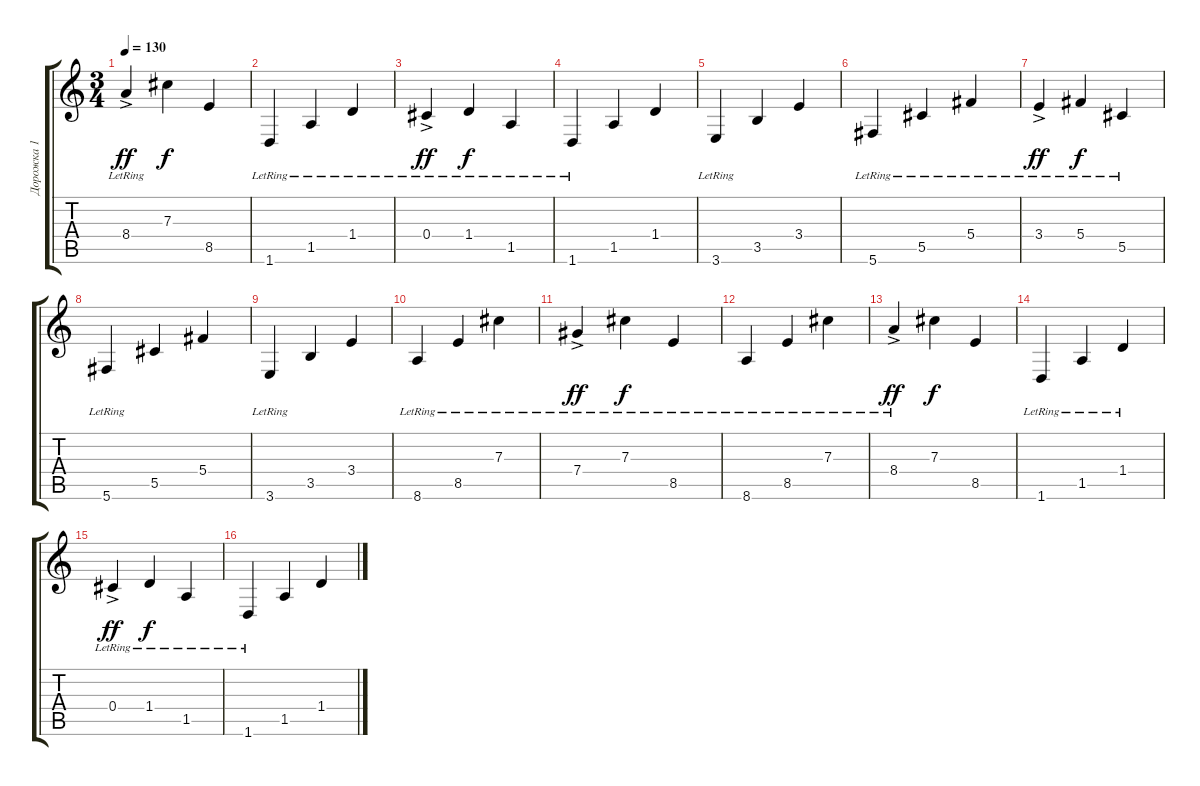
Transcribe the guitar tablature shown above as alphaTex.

\track ("Дорожка 1" "Дорожка 1") {instrument distortionguitar}
\staff {score tabs}
\tuning (Eb4 Bb3 Gb3 Db3 Ab2 Db2) {hide}
\ts (3 4)
\tempo 130
\clef g2
\ks c
8.4{ac lr}.4{dy ff} 7.3.4{dy f} 8.5.4 |
1.6{lr}.4 1.5{lr}.4 1.4{lr}.4 |
0.4{ac lr}.4{dy ff} 1.4{lr}.4{dy f} 1.5{lr}.4 |
1.6{lr}.4 1.5.4 1.4.4 |
3.6{lr}.4 3.5.4 3.4.4 |
5.6{lr}.4 5.5{lr}.4 5.4{lr}.4 |
3.4{ac lr}.4{dy ff} 5.4{lr}.4{dy f} 5.5{lr}.4 |
5.6{lr}.4 5.5.4 5.4.4 |
3.6{lr}.4 3.5.4 3.4.4 |
8.6{lr}.4 8.5{lr}.4 7.3{lr}.4 |
7.4{ac lr}.4{dy ff} 7.3{lr}.4{dy f} 8.5{lr}.4 |
8.6{lr}.4 8.5{lr}.4 7.3{lr}.4 |
8.4{ac lr}.4{dy ff} 7.3.4{dy f} 8.5.4 |
1.6{lr}.4 1.5{lr}.4 1.4{lr}.4 |
0.4{ac lr}.4{dy ff} 1.4{lr}.4{dy f} 1.5{lr}.4 |
1.6{lr}.4 1.5.4 1.4.4
